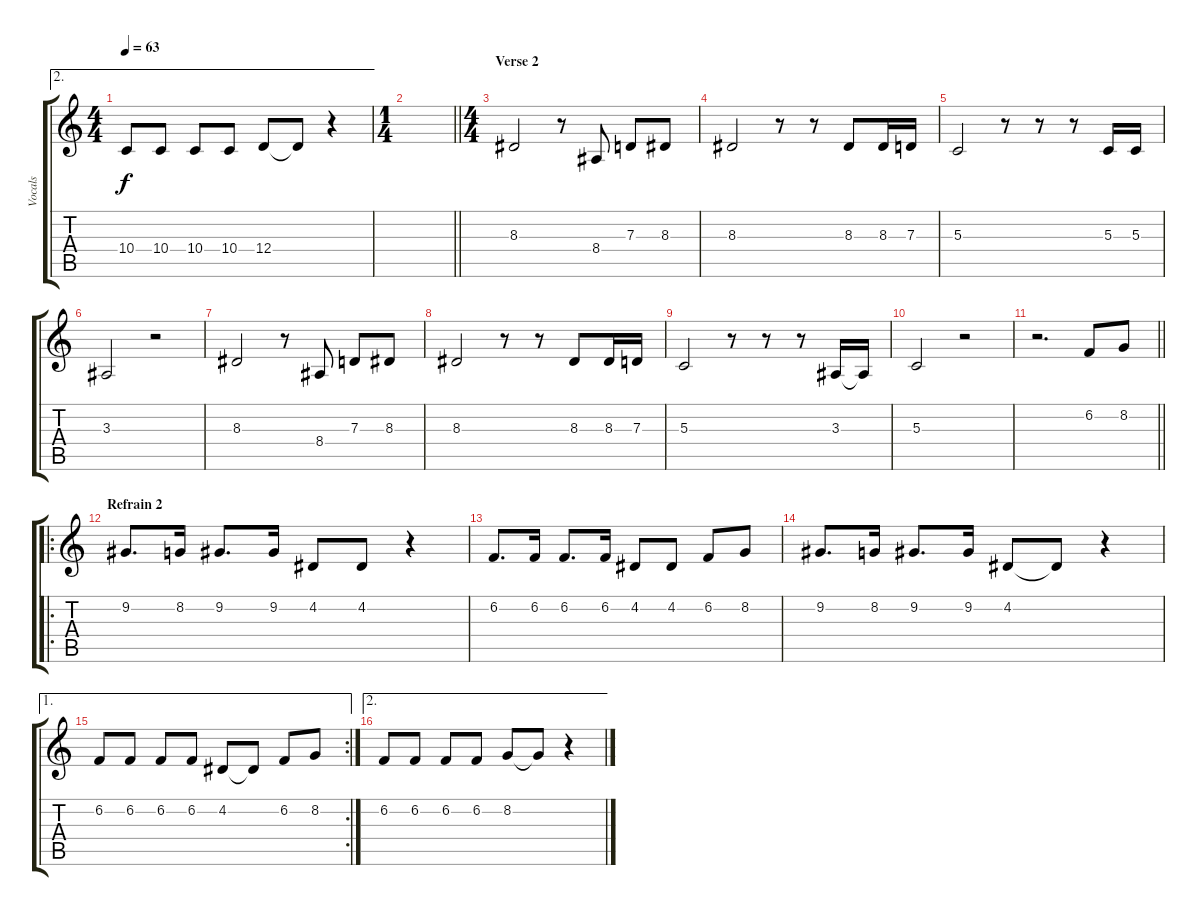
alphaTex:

\track ("Vocals" "Vocals") {instrument choiraahs}
\staff {score tabs}
\tuning (E4 B3 G3 D3 A2 E2) {hide}
\ae 2
\ts (4 4)
\tempo 63
\clef g2
\ks c
10.4.8{dy f} 10.4.8 10.4.8 10.4.8 12.4.8 12.4{t}.8 r.4 |
\ts (1 4)
\barLineRight lightlight
|
\ts (4 4)
\section ("" "Verse 2")
8.3.2 r.8 8.4.8 7.3.8 8.3.8 |
8.3.2 r.8 r.8 8.3.8 8.3.16 7.3.16 |
5.3.2 r.8 r.8 r.8 5.3.16 5.3.16 |
3.3.2 r.2 |
8.3.2 r.8 8.4.8 7.3.8 8.3.8 |
8.3.2 r.8 r.8 8.3.8 8.3.16 7.3.16 |
5.3.2 r.8 r.8 r.8 3.3.16 3.3{t}.16 |
5.3.2 r.2 |
\barLineRight lightlight
r.2{d} 6.2.8 8.2.8 |
\ro
\section ("" "Refrain 2")
9.2.8{d} 8.2.16 9.2.8{d} 9.2.16 4.2.8 4.2.8 r.4 |
6.2.8{d} 6.2.16 6.2.8{d} 6.2.16 4.2.8 4.2.8 6.2.8 8.2.8 |
9.2.8{d} 8.2.16 9.2.8{d} 9.2.16 4.2.8 4.2{t}.8 r.4 |
\ae 1
\rc 2
6.2.8 6.2.8 6.2.8 6.2.8 4.2.8 4.2{t}.8 6.2.8 8.2.8 |
\ae 2
6.2.8 6.2.8 6.2.8 6.2.8 8.2.8 8.2{t}.8 r.4
